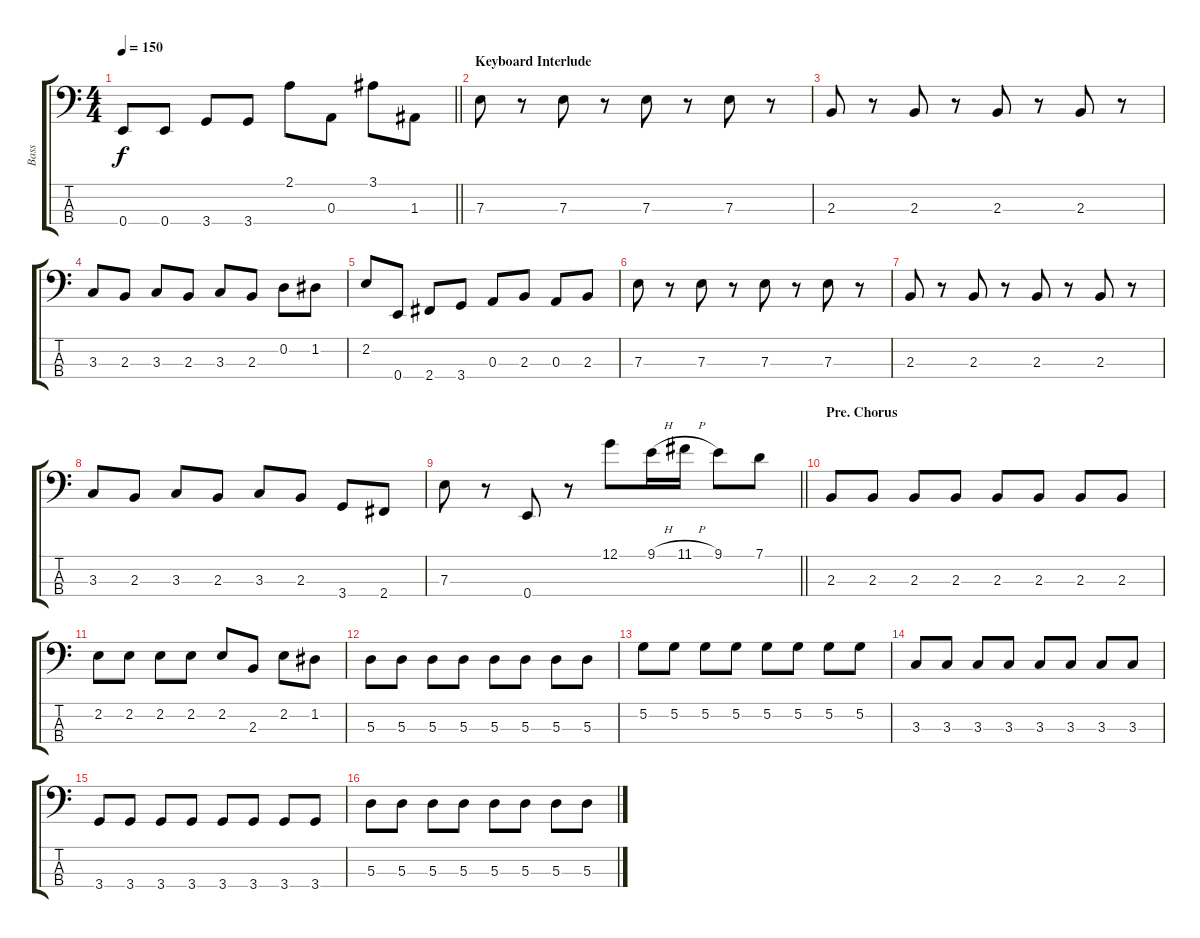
\track ("Bass" "Bass") {instrument electricbassfinger}
\staff {score tabs}
\tuning (G2 D2 A1 E1) {hide}
\ts (4 4)
\tempo 150
\clef f4
\barLineRight lightlight
\ks c
0.4.8{dy f} 0.4.8 3.4.8 3.4.8 2.1.8 0.3.8 3.1.8 1.3.8 |
\section ("" "Keyboard Interlude")
7.3.8 r.8 7.3.8 r.8 7.3.8 r.8 7.3.8 r.8 |
2.3.8 r.8 2.3.8 r.8 2.3.8 r.8 2.3.8 r.8 |
3.3.8 2.3.8 3.3.8 2.3.8 3.3.8 2.3.8 0.2.8 1.2.8 |
2.2.8 0.4.8 2.4.8 3.4.8 0.3.8 2.3.8 0.3.8 2.3.8 |
7.3.8 r.8 7.3.8 r.8 7.3.8 r.8 7.3.8 r.8 |
2.3.8 r.8 2.3.8 r.8 2.3.8 r.8 2.3.8 r.8 |
3.3.8 2.3.8 3.3.8 2.3.8 3.3.8 2.3.8 3.4.8 2.4.8 |
\barLineRight lightlight
7.3.8 r.8 0.4.8 r.8 12.1.8 9.1{h}.16 11.1{h}.16 9.1.8 7.1.8 |
\section ("" "Pre. Chorus")
2.3.8 2.3.8 2.3.8 2.3.8 2.3.8 2.3.8 2.3.8 2.3.8 |
2.2.8 2.2.8 2.2.8 2.2.8 2.2.8 2.3.8 2.2.8 1.2.8 |
5.3.8 5.3.8 5.3.8 5.3.8 5.3.8 5.3.8 5.3.8 5.3.8 |
5.2.8 5.2.8 5.2.8 5.2.8 5.2.8 5.2.8 5.2.8 5.2.8 |
3.3.8 3.3.8 3.3.8 3.3.8 3.3.8 3.3.8 3.3.8 3.3.8 |
3.4.8 3.4.8 3.4.8 3.4.8 3.4.8 3.4.8 3.4.8 3.4.8 |
5.3.8 5.3.8 5.3.8 5.3.8 5.3.8 5.3.8 5.3.8 5.3.8
